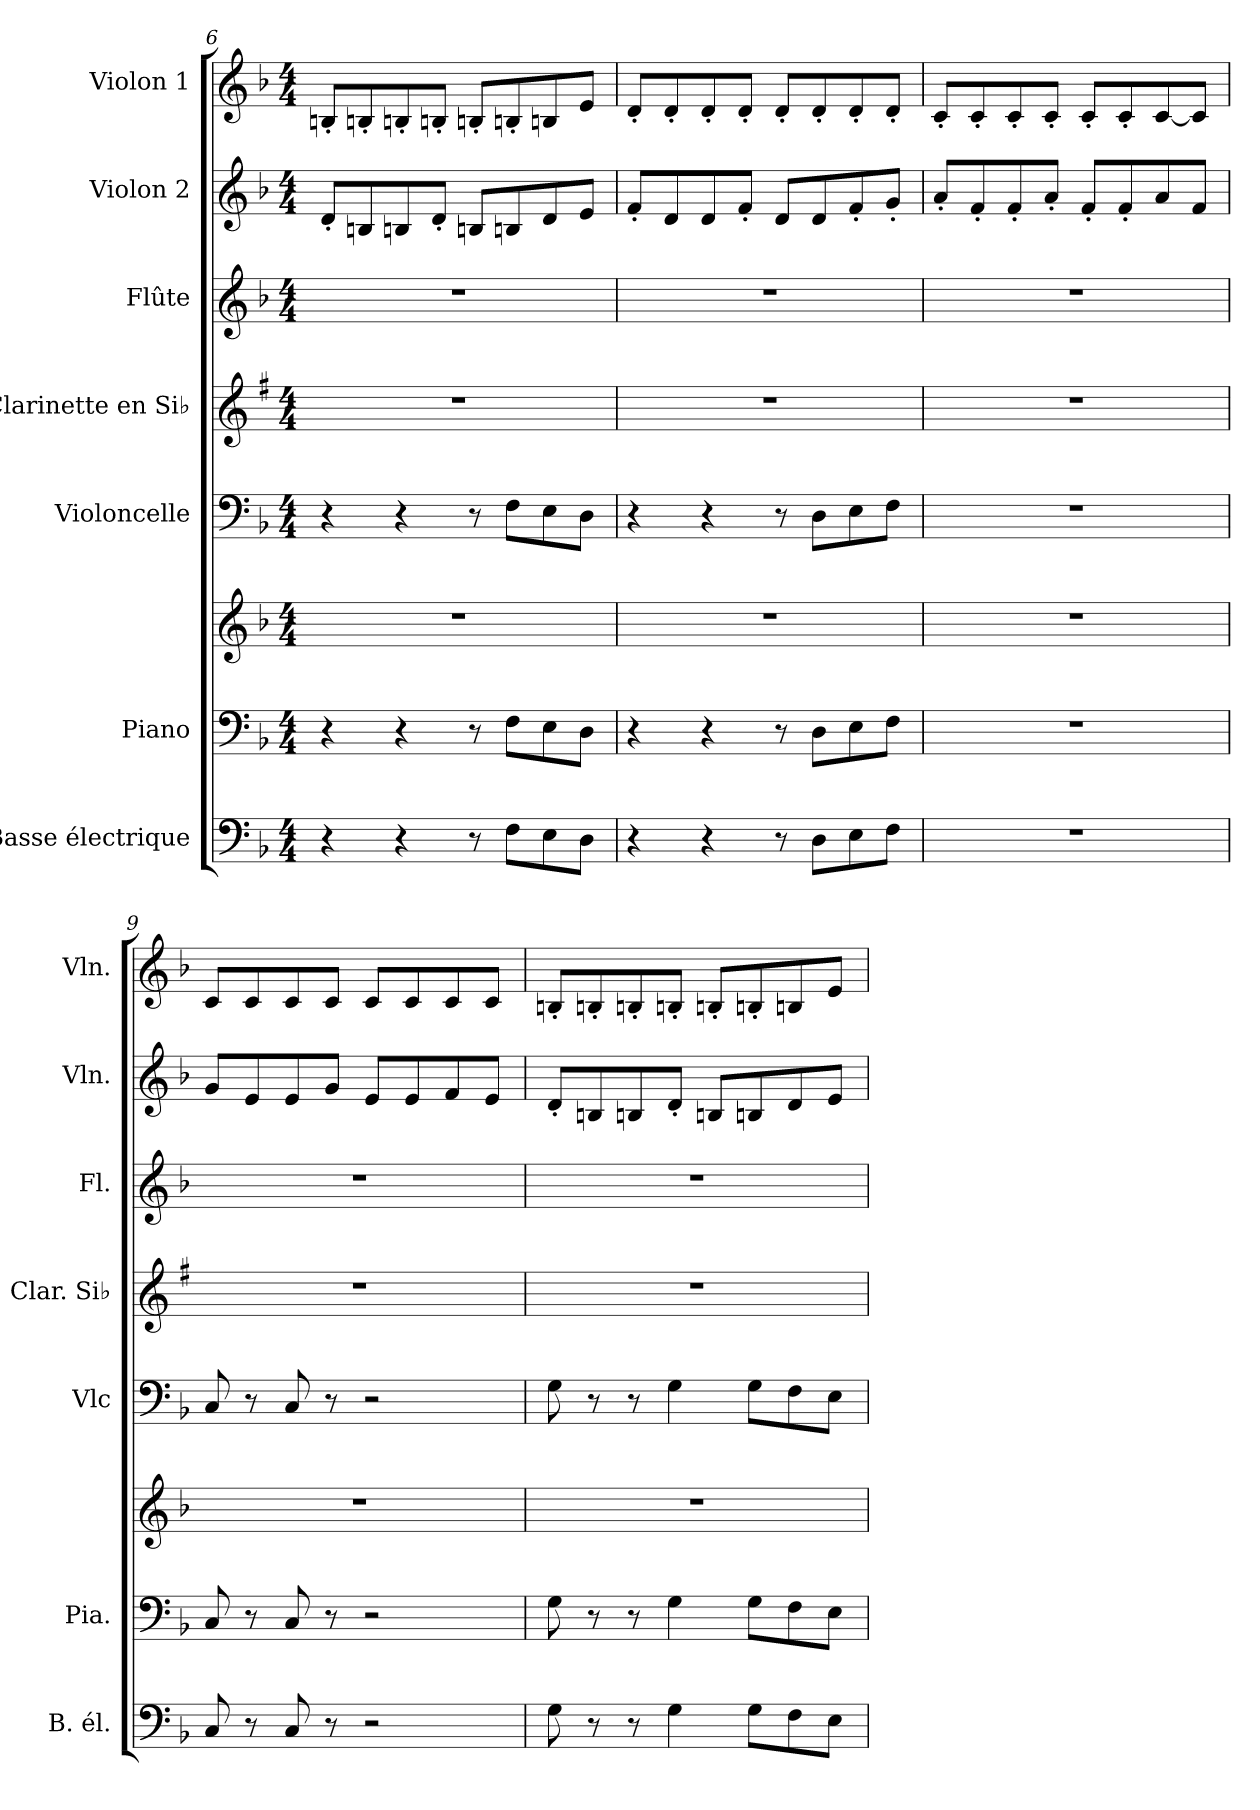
**kern	**kern	**kern	**kern	**kern	**kern	**kern	**kern
*part7	*part6	*part6	*part5	*part4	*part3	*part2	*part1
*staff8	*staff7	*staff6	*staff5	*staff4	*staff3	*staff2	*staff1
*I"Basse électrique	*I"Piano	*	*I"Violoncelle	*I"Clarinette en Si♭	*I"Flûte	*I"Violon 2	*I"Violon 1
*I'B. él.	*I'Pia.	*	*I'Vlc	*I'Clar. Si♭	*I'Fl.	*I'Vln.	*I'Vln.
*clefF4	*clefF4	*clefG2	*clefF4	*clefG2	*clefG2	*clefG2	*clefG2
*ITrd7c12	*	*	*	*ITrd1c2	*	*	*
*k[b-]	*k[b-]	*k[b-]	*k[b-]	*k[b-]	*k[b-]	*k[b-]	*k[b-]
*M4/4	*M4/4	*M4/4	*M4/4	*M4/4	*M4/4	*M4/4	*M4/4
=6	=6	=6	=6	=6	=6	=6	=6
4r	4r	1r	4r	1r	1r	8d'/L	8Bn'/L
.	.	.	.	.	.	8Bn/	8Bn'/
4r	4r	.	4r	.	.	8Bn/	8Bn'/
.	.	.	.	.	.	8d'/J	8Bn'/J
8r	8r	.	8r	.	.	8Bn/L	8Bn'/L
8FF\L	8F\L	.	8F\L	.	.	8Bn/	8Bn'/
8EE\	8E\	.	8E\	.	.	8d/	8Bn/
8DD\J	8D\J	.	8D\J	.	.	8e/J	8e/J
=7	=7	=7	=7	=7	=7	=7	=7
4r	4r	1r	4r	1r	1r	8f'/L	8d'/L
.	.	.	.	.	.	8d/	8d'/
4r	4r	.	4r	.	.	8d/	8d'/
.	.	.	.	.	.	8f'/J	8d'/J
8r	8r	.	8r	.	.	8d/L	8d'/L
8DD\L	8D\L	.	8D\L	.	.	8d/	8d'/
8EE\	8E\	.	8E\	.	.	8f'/	8d'/
8FF\J	8F\J	.	8F\J	.	.	8g'/J	8d'/J
!!LO:PB:g=z
=8	=8	=8	=8	=8	=8	=8	=8
1r	1r	1r	1r	1r	1r	8a'/L	8c'/L
.	.	.	.	.	.	8f'/	8c'/
.	.	.	.	.	.	8f'/	8c'/
.	.	.	.	.	.	8a'/J	8c'/J
.	.	.	.	.	.	8f'/L	8c'/L
.	.	.	.	.	.	8f'/	8c'/
.	.	.	.	.	.	8a/	[8c/
.	.	.	.	.	.	8f/J	8c/J]
!!LO:PB:g=z
=9	=9	=9	=9	=9	=9	=9	=9
8CC/	8C/	1r	8C/	1r	1r	8g/L	8c/L
8r	8r	.	8r	.	.	8e/	8c/
8CC/	8C/	.	8C/	.	.	8e/	8c/
8r	8r	.	8r	.	.	8g/J	8c/J
2r	2r	.	2r	.	.	8e/L	8c/L
.	.	.	.	.	.	8e/	8c/
.	.	.	.	.	.	8f/	8c/
.	.	.	.	.	.	8e/J	8c/J
=10	=10	=10	=10	=10	=10	=10	=10
8GG\	8G\	1r	8G\	1r	1r	8d'/L	8Bn'/L
8r	8r	.	8r	.	.	8Bn/	8Bn'/
8r	8r	.	8r	.	.	8Bn/	8Bn'/
4GG\	4G\	.	4G\	.	.	8d'/J	8Bn'/J
.	.	.	.	.	.	8Bn/L	8Bn'/L
8GG\L	8G\L	.	8G\L	.	.	8Bn/	8Bn'/
8FF\	8F\	.	8F\	.	.	8d/	8Bn/
8EE\J	8E\J	.	8E\J	.	.	8e/J	8e/J
=	=	=	=	=	=	=	=
*-	*-	*-	*-	*-	*-	*-	*-
